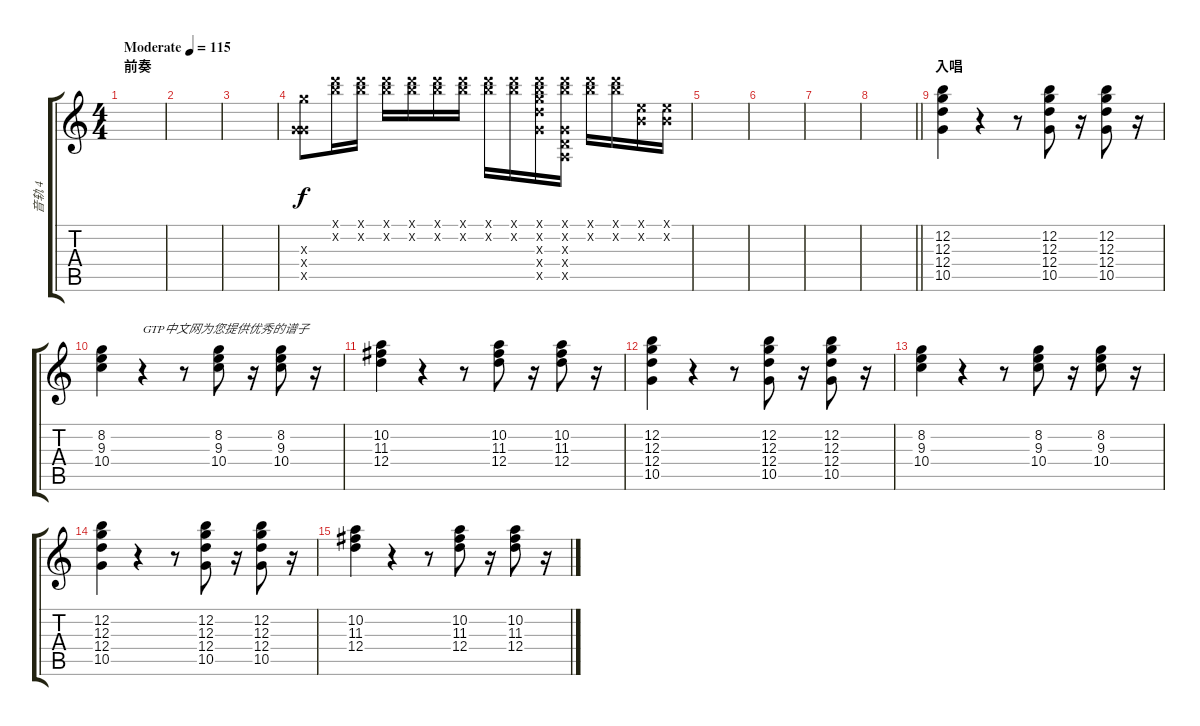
\track ("音轨 4" "音轨 4") {instrument electricguitarjazz}
\staff {score tabs}
\tuning (E4 B3 G3 D3 A2 E2) {hide}
\ts (4 4)
\section ("" "前奏")
\tempo (115 "Moderate")
\clef g2
\ks c
|
|
|
(12.3{x} 5.4{x} 10.5{x}).8 (10.1{x} 12.2{x}).16 (10.1{x} 12.2{x}).16 (10.1{x} 12.2{x}).16 (10.1{x} 12.2{x}).16 (10.1{x} 12.2{x}).16 (10.1{x} 12.2{x}).16 (10.1{x} 12.2{x}).16 (10.1{x} 12.2{x}).16 (10.1{x} 12.2{x} 12.3{x} 12.4{x} 10.5{x}).16 (10.1{x} 12.2{x} 0.3{x} 0.4{x} 0.5{x}).16 (10.1{x} 12.2{x}).16 (10.1{x} 12.2{x}).16 (0.1{x} 0.2{x}).16 (0.1{x} 0.2{x}).16 |
|
|
|
\barLineRight lightlight
|
\section ("" "入唱")
(12.2 12.3 12.4 10.5).4 r.4 r.8 (12.2 12.3 12.4 10.5).8 r.16 (12.2 12.3 12.4 10.5).8 r.16 |
(8.2 9.3 10.4).4 r.4{txt "GTP中文网为您提供优秀的谱子"} r.8 (8.2 9.3 10.4).8 r.16 (8.2 9.3 10.4).8 r.16 |
(10.2 11.3 12.4).4 r.4 r.8 (10.2 11.3 12.4).8 r.16 (10.2 11.3 12.4).8 r.16 |
(12.2 12.3 12.4 10.5).4 r.4 r.8 (12.2 12.3 12.4 10.5).8 r.16 (12.2 12.3 12.4 10.5).8 r.16 |
(8.2 9.3 10.4).4 r.4 r.8 (8.2 9.3 10.4).8 r.16 (8.2 9.3 10.4).8 r.16 |
(12.2 12.3 12.4 10.5).4 r.4 r.8 (12.2 12.3 12.4 10.5).8 r.16 (12.2 12.3 12.4 10.5).8 r.16 |
(10.2 11.3 12.4).4 r.4 r.8 (10.2 11.3 12.4).8 r.16 (10.2 11.3 12.4).8 r.16
